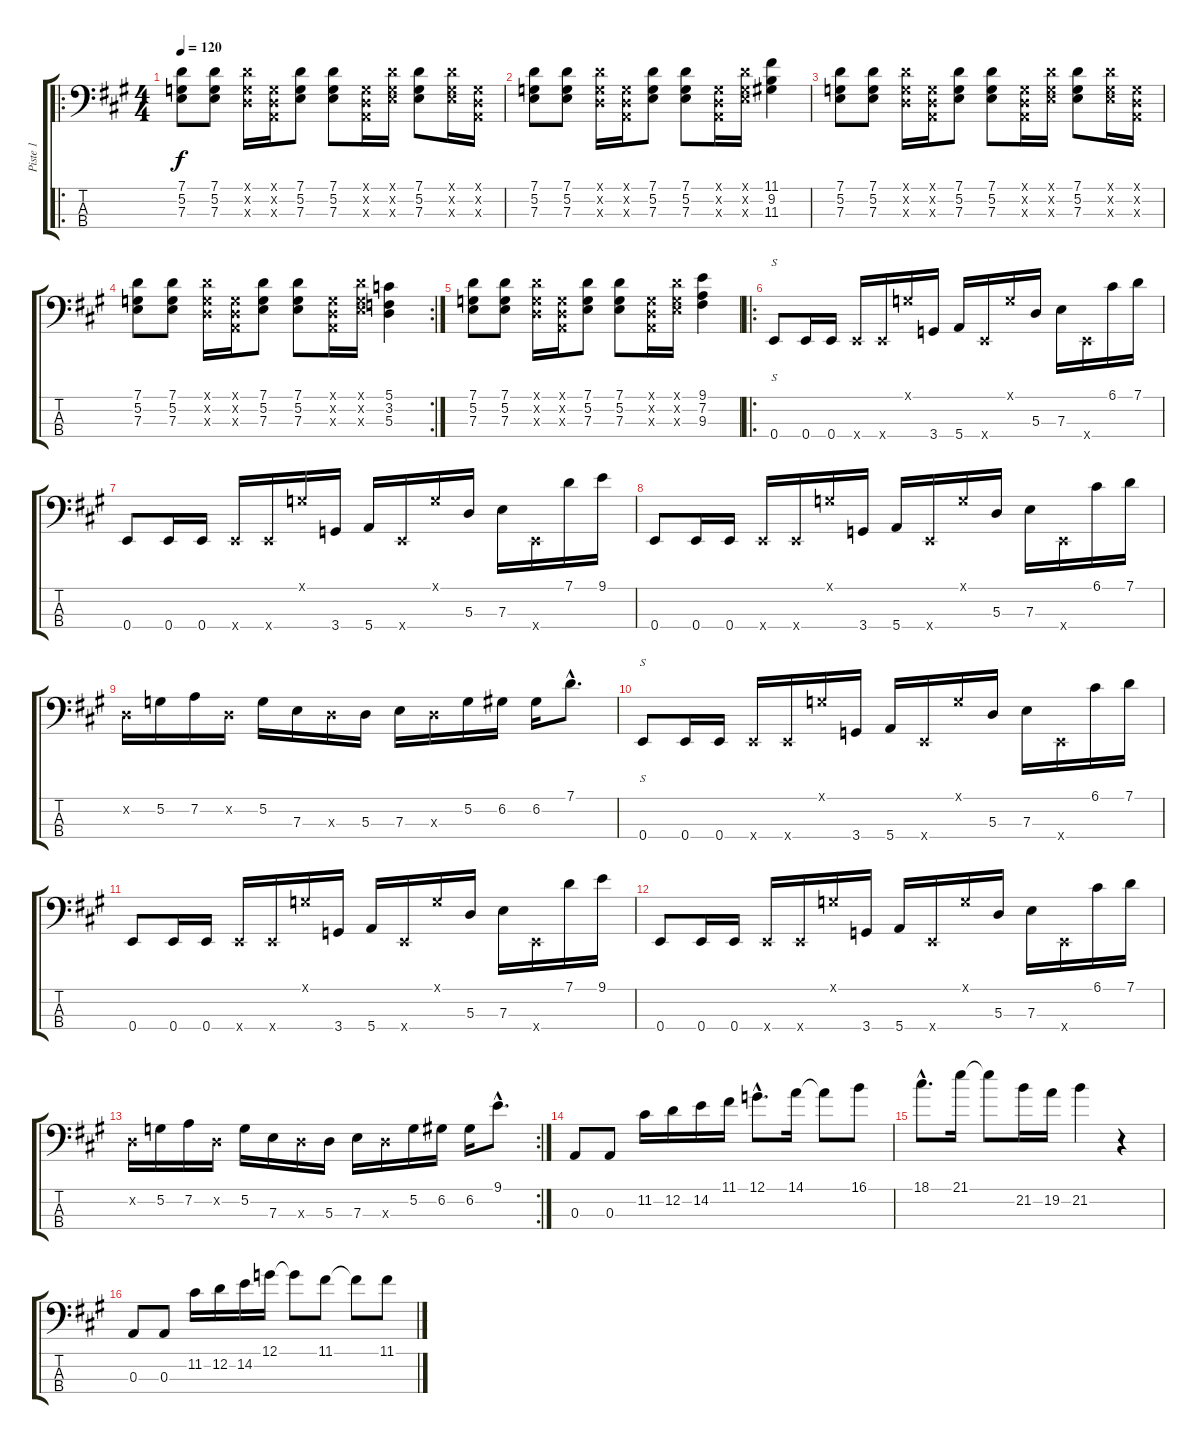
\track ("Piste 1" "Piste 1") {instrument slapbass1}
\staff {score tabs}
\tuning (G2 D2 A1 E1) {hide}
\ro
\ts (4 4)
\tempo 120
\clef f4
\ks a
(7.1 5.2 7.3).8{dy f instrument slapbass1} (7.1 5.2 7.3).8 (0.1{x} 0.2{x} 17.3{x}).16 (0.1{x} 0.2{x} 0.3{x}).16 (7.1 5.2 7.3).8 (7.1 5.2 7.3).8 (0.1{x} 0.2{x} 0.3{x}).16 (7.1{x} 5.2{x} 7.3{x}).16 (7.1 5.2 7.3).8 (7.1{x} 5.2{x} 7.3{x}).16 (0.1{x} 0.2{x} 0.3{x}).16 |
(7.1 5.2 7.3).8 (7.1 5.2 7.3).8 (0.1{x} 0.2{x} 17.3{x}).16 (0.1{x} 0.2{x} 0.3{x}).16 (7.1 5.2 7.3).8 (7.1 5.2 7.3).8 (0.1{x} 0.2{x} 0.3{x}).16 (7.1{x} 5.2{x} 7.3{x}).16 (11.1 9.2 11.3).4 |
(7.1 5.2 7.3).8 (7.1 5.2 7.3).8 (0.1{x} 0.2{x} 17.3{x}).16 (0.1{x} 0.2{x} 0.3{x}).16 (7.1 5.2 7.3).8 (7.1 5.2 7.3).8 (0.1{x} 0.2{x} 0.3{x}).16 (7.1{x} 5.2{x} 7.3{x}).16 (7.1 5.2 7.3).8 (7.1{x} 5.2{x} 7.3{x}).16 (0.1{x} 0.2{x} 0.3{x}).16 |
\rc 2
(7.1 5.2 7.3).8 (7.1 5.2 7.3).8 (0.1{x} 0.2{x} 17.3{x}).16 (0.1{x} 0.2{x} 0.3{x}).16 (7.1 5.2 7.3).8 (7.1 5.2 7.3).8 (0.1{x} 0.2{x} 0.3{x}).16 (7.1{x} 5.2{x} 7.3{x}).16 (5.1 3.2 5.3).4 |
(7.1 5.2 7.3).8 (7.1 5.2 7.3).8 (0.1{x} 0.2{x} 17.3{x}).16 (0.1{x} 0.2{x} 0.3{x}).16 (7.1 5.2 7.3).8 (7.1 5.2 7.3).8 (0.1{x} 0.2{x} 0.3{x}).16 (7.1{x} 5.2{x} 7.3{x}).16 (9.1 7.2 9.3).4 |
\ro
0.4.8{s} 0.4.16 0.4.16 0.4{x}.16 0.4{x}.16 0.1{x}.16 3.4.16 5.4.16 0.4{x}.16 0.1{x}.16 5.3.16 7.3.16 0.4{x}.16 6.1.16 7.1.16 |
0.4.8 0.4.16 0.4.16 0.4{x}.16 0.4{x}.16 0.1{x}.16 3.4.16 5.4.16 0.4{x}.16 0.1{x}.16 5.3.16 7.3.16 0.4{x}.16 7.1.16 9.1.16 |
0.4.8 0.4.16 0.4.16 0.4{x}.16 0.4{x}.16 0.1{x}.16 3.4.16 5.4.16 0.4{x}.16 0.1{x}.16 5.3.16 7.3.16 0.4{x}.16 6.1.16 7.1.16 |
0.2{x}.16 5.2.16 7.2.16 0.2{x}.16 5.2.16 7.3.16 5.3{x}.16 5.3.16 7.3.16 5.3{x}.16 5.2.16 6.2.16 6.2.16 7.1{hac}.8{d} |
0.4.8{s} 0.4.16 0.4.16 0.4{x}.16 0.4{x}.16 0.1{x}.16 3.4.16 5.4.16 0.4{x}.16 0.1{x}.16 5.3.16 7.3.16 0.4{x}.16 6.1.16 7.1.16 |
0.4.8 0.4.16 0.4.16 0.4{x}.16 0.4{x}.16 0.1{x}.16 3.4.16 5.4.16 0.4{x}.16 0.1{x}.16 5.3.16 7.3.16 0.4{x}.16 7.1.16 9.1.16 |
0.4.8 0.4.16 0.4.16 0.4{x}.16 0.4{x}.16 0.1{x}.16 3.4.16 5.4.16 0.4{x}.16 0.1{x}.16 5.3.16 7.3.16 0.4{x}.16 6.1.16 7.1.16 |
\rc 2
0.2{x}.16 5.2.16 7.2.16 0.2{x}.16 5.2.16 7.3.16 5.3{x}.16 5.3.16 7.3.16 5.3{x}.16 5.2.16 6.2.16 6.2.16 9.1{hac}.8{d} |
0.3.8 0.3.8 11.2.16 12.2.16 14.2.16 11.1.16 12.1{hac}.8{d} 14.1.16 14.1{t}.8 16.1.8 |
18.1{hac}.8{d} 21.1.16 21.1{t}.8 21.2.16 19.2.16 21.2.4 r.4 |
0.3.8 0.3.8 11.2.16 12.2.16 14.2.16 12.1.16 12.1{t}.8 11.1.8 11.1{t}.8 11.1.8
